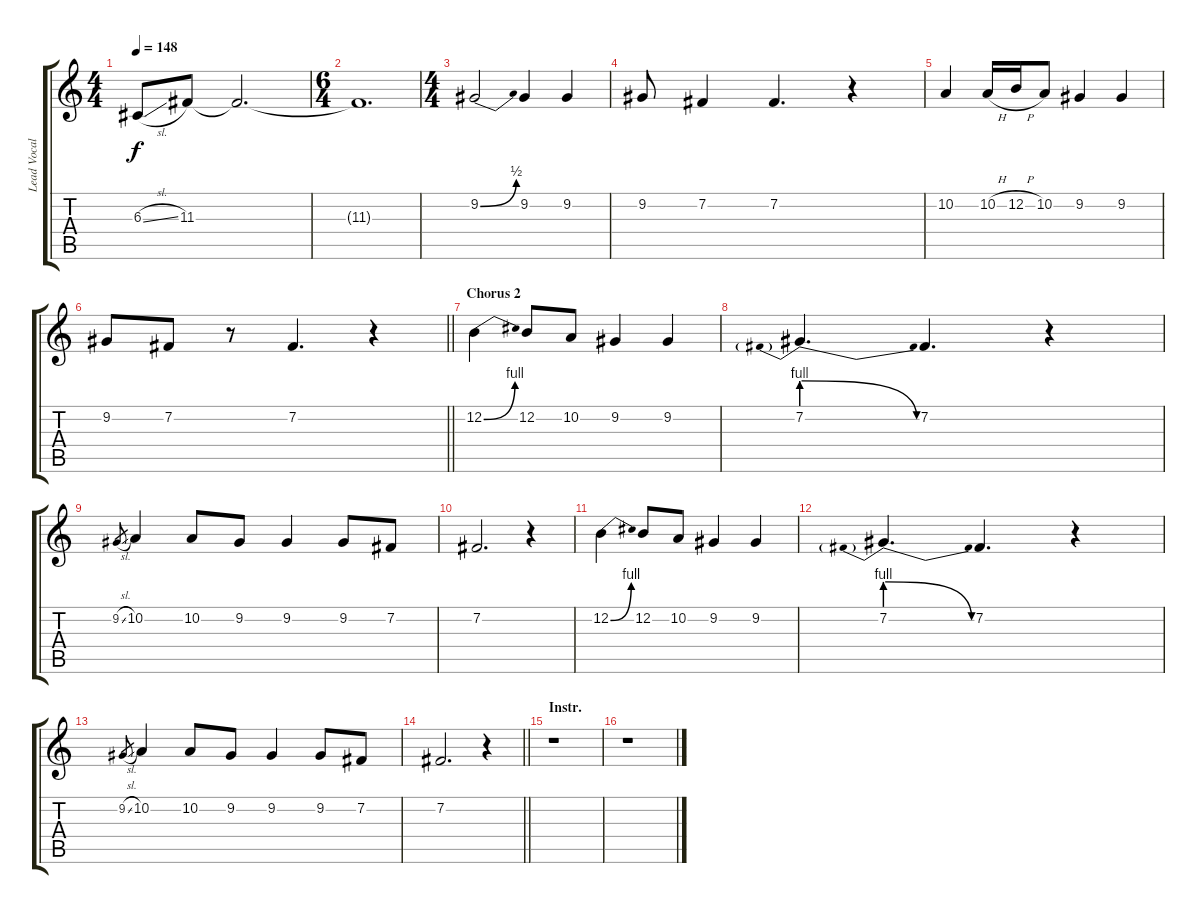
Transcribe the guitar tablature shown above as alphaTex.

\track ("Lead Vocals" "Lead Vocal") {instrument violin}
\staff {score tabs}
\tuning (E4 B3 G3 D3 A2 E2) {hide}
\ts (4 4)
\tempo 148
\clef g2
\ks c
6.3{sl}.8{dy f} 11.3.8 11.3{t}.2{d} |
\ts (6 4)
11.3{t}.1{d} |
\ts (4 4)
9.2{be (bend 0 0 60 2)}.2 9.2.4 9.2.4 |
9.2.8 7.2.4 7.2.4{d} r.4 |
10.2.4 10.2{h}.16 12.2{h}.16 10.2.8 9.2.4 9.2.4 |
\barLineRight lightlight
9.2.8 7.2.8 r.8 7.2.4{d} r.4 |
\section ("" "Chorus 2")
12.2{be (bend 0 0 60 4)}.4 12.2.8 10.2.8 9.2.4 9.2.4 |
7.2{be (prebendrelease 0 4 60 0)}.4{d} 7.2.4{d} r.4 |
9.2{sl}.8{gr} 10.2.4 10.2.8 9.2.8 9.2.4 9.2.8 7.2.8 |
7.2.2{d} r.4 |
12.2{be (bend 0 0 60 4)}.4 12.2.8 10.2.8 9.2.4 9.2.4 |
7.2{be (prebendrelease 0 4 60 0)}.4{d} 7.2.4{d} r.4 |
9.2{sl}.8{gr} 10.2.4 10.2.8 9.2.8 9.2.4 9.2.8 7.2.8 |
\barLineRight lightlight
7.2.2{d} r.4 |
\section ("" "Instr.")
r.1 |
r.1
